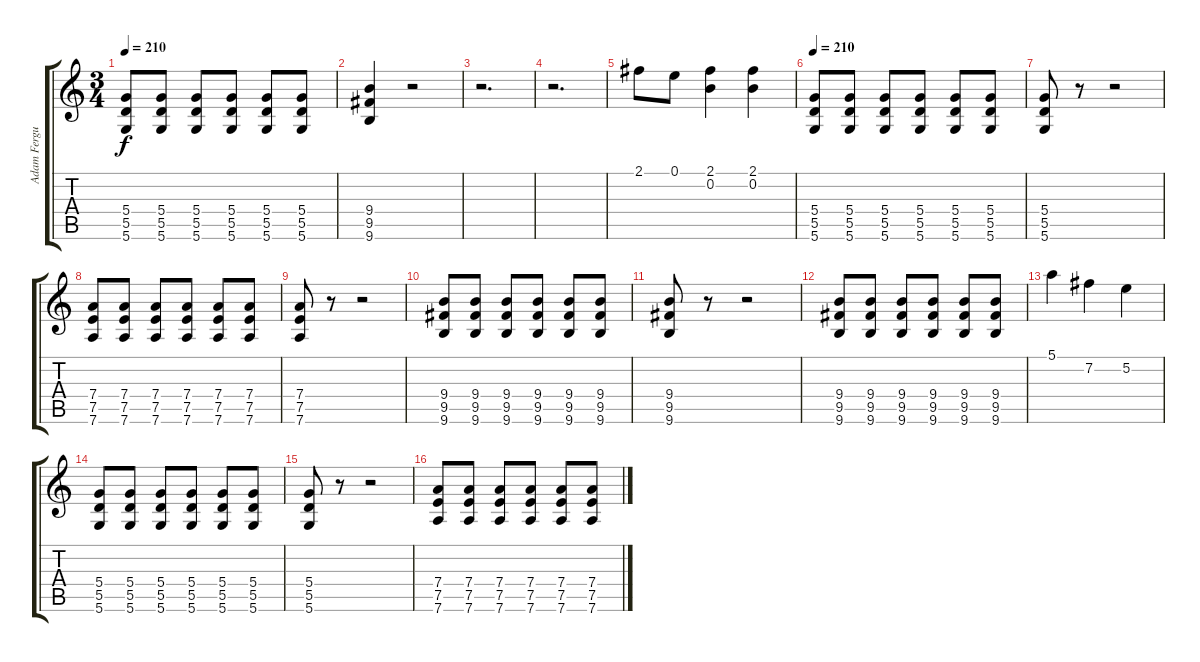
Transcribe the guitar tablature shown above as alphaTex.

\track ("Adam Ferguson - Guitar Doubled" "Adam Fergu") {instrument overdrivenguitar}
\staff {score tabs}
\tuning (E4 B3 G3 D3 A2 D2) {hide}
\ts (3 4)
\tempo 210
\clef g2
\ks c
(5.4 5.5 5.6).8{dy f} (5.4 5.5 5.6).8 (5.4 5.5 5.6).8 (5.4 5.5 5.6).8 (5.4 5.5 5.6).8 (5.4 5.5 5.6).8 |
(9.4 9.5 9.6).4 r.2 |
r.2{d} |
r.2{d} |
2.1.8 0.1.8 (2.1 0.2).4 (2.1 0.2).4 |
\tempo 210
(5.4 5.5 5.6).8{volume 11 instrument distortionguitar} (5.4 5.5 5.6).8 (5.4 5.5 5.6).8 (5.4 5.5 5.6).8 (5.4 5.5 5.6).8 (5.4 5.5 5.6).8 |
(5.4 5.5 5.6).8 r.8 r.2 |
(7.4 7.5 7.6).8 (7.4 7.5 7.6).8 (7.4 7.5 7.6).8 (7.4 7.5 7.6).8 (7.4 7.5 7.6).8 (7.4 7.5 7.6).8 |
(7.4 7.5 7.6).8 r.8 r.2 |
(9.4 9.5 9.6).8 (9.4 9.5 9.6).8 (9.4 9.5 9.6).8 (9.4 9.5 9.6).8 (9.4 9.5 9.6).8 (9.4 9.5 9.6).8 |
(9.4 9.5 9.6).8 r.8 r.2 |
(9.4 9.5 9.6).8 (9.4 9.5 9.6).8 (9.4 9.5 9.6).8 (9.4 9.5 9.6).8 (9.4 9.5 9.6).8 (9.4 9.5 9.6).8 |
5.1.4 7.2.4 5.2.4 |
(5.4 5.5 5.6).8 (5.4 5.5 5.6).8 (5.4 5.5 5.6).8 (5.4 5.5 5.6).8 (5.4 5.5 5.6).8 (5.4 5.5 5.6).8 |
(5.4 5.5 5.6).8 r.8 r.2 |
(7.4 7.5 7.6).8 (7.4 7.5 7.6).8 (7.4 7.5 7.6).8 (7.4 7.5 7.6).8 (7.4 7.5 7.6).8 (7.4 7.5 7.6).8
